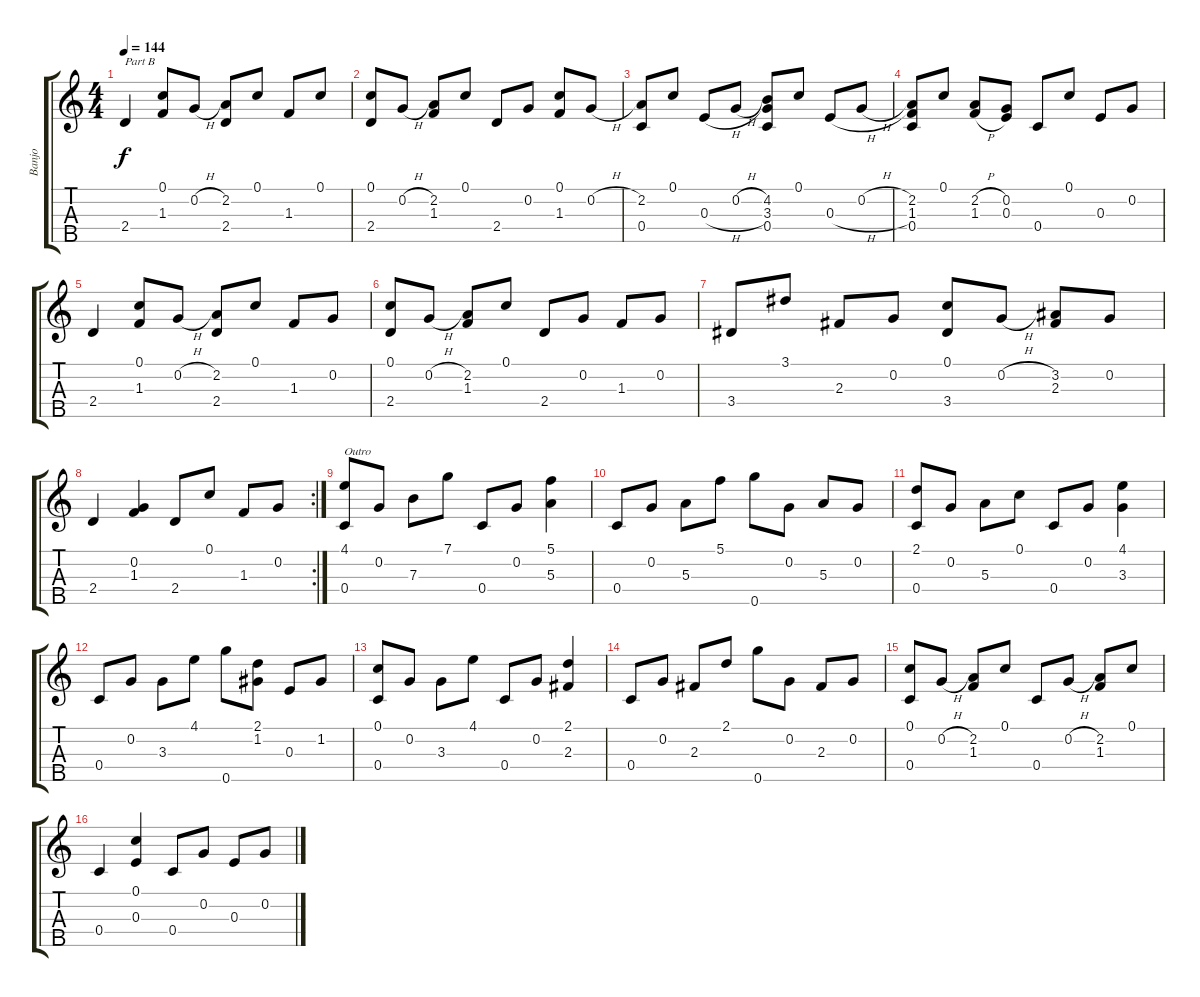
\track ("Banjo" "Banjo") {instrument banjo}
\staff {score tabs}
\tuning (C4 G3 E3 C3 G4) {hide}
\displaytranspose 12
\ts (4 4)
\tempo 144
\clef g2
\ks c
2.4.4{txt "Part B" dy f} (0.1 1.3).8 0.2{h}.8 (2.2 2.4).8 0.1.8 1.3.8 0.1.8 |
(0.1 2.4).8 0.2{h}.8 (2.2 1.3).8 0.1.8 2.4.8 0.2.8 (0.1 1.3).8 0.2{h}.8 |
(2.2 0.4).8 0.1.8 0.3{h}.8 0.2{h}.8 (4.2 3.3 0.4).8 0.1.8 0.3{h}.8 0.2{h}.8 |
(2.2 1.3 0.4).8 0.1.8 (2.2{h} 1.3{h}).8 (0.2 0.3).8 0.4.8 0.1.8 0.3.8 0.2.8 |
2.4.4 (0.1 1.3).8 0.2{h}.8 (2.2 2.4).8 0.1.8 1.3.8 0.2.8 |
(0.1 2.4).8 0.2{h}.8 (2.2 1.3).8 0.1.8 2.4.8 0.2.8 1.3.8 0.2.8 |
3.4.8 3.1.8 2.3.8 0.2.8 (0.1 3.4).8 0.2{h}.8 (3.2 2.3).8 0.2.8 |
\rc 2
2.4.4 (0.2 1.3).4 2.4.8 0.1.8 1.3.8 0.2.8 |
(4.1 0.4).8{txt "Outro"} 0.2.8 7.3.8 7.1.8 0.4.8 0.2.8 (5.1 5.3).4 |
0.4.8 0.2.8 5.3.8 5.1.8 0.5.8 0.2.8 5.3.8 0.2.8 |
(2.1 0.4).8 0.2.8 5.3.8 0.1.8 0.4.8 0.2.8 (4.1 3.3).4 |
0.4.8 0.2.8 3.3.8 4.1.8 0.5.8 (2.1 1.2).8 0.3.8 1.2.8 |
(0.1 0.4).8 0.2.8 3.3.8 4.1.8 0.4.8 0.2.8 (2.1 2.3).4 |
0.4.8 0.2.8 2.3.8 2.1.8 0.5.8 0.2.8 2.3.8 0.2.8 |
(0.1 0.4).8 0.2{h}.8 (2.2 1.3).8 0.1.8 0.4.8 0.2{h}.8 (2.2 1.3).8 0.1.8 |
0.4.4 (0.1 0.3).4 0.4.8 0.2.8 0.3.8 0.2.8
